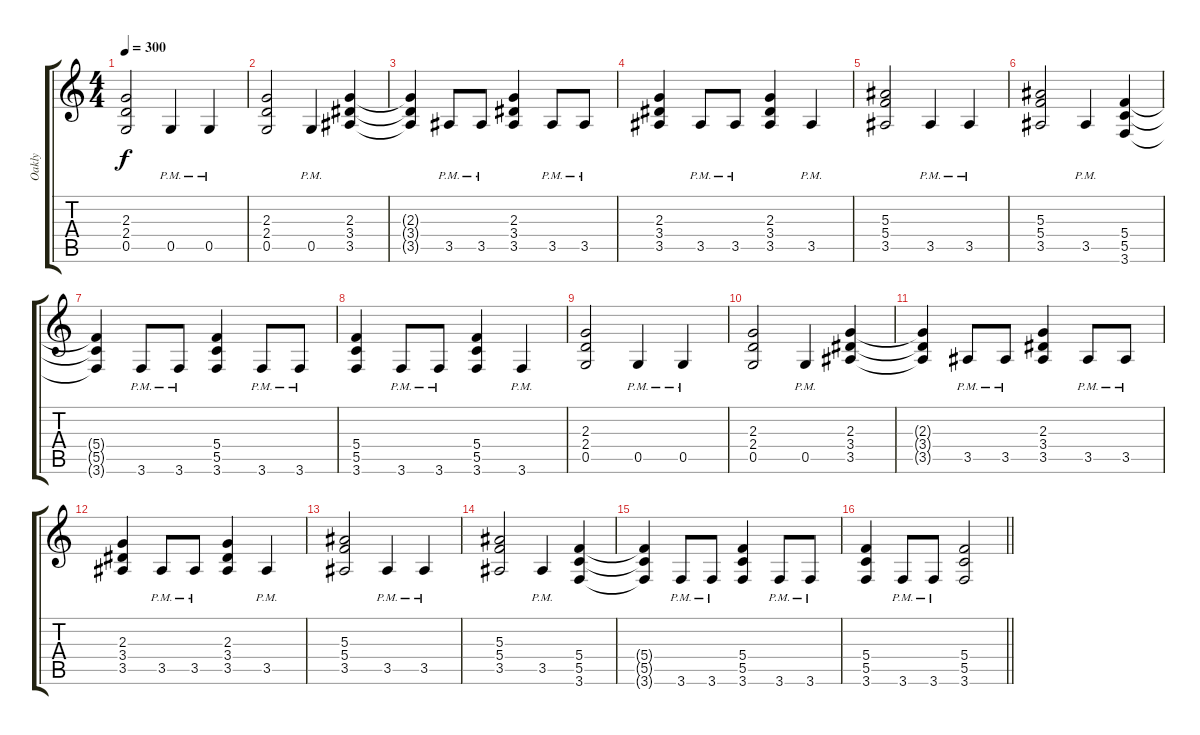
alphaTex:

\track ("Oakly" "Oakly") {instrument distortionguitar}
\staff {score tabs}
\tuning (D4 A3 F3 C3 G2 D2) {hide}
\ts (4 4)
\tempo 300
\clef g2
\ks c
(2.3 2.4 0.5).2{dy f} 0.5{pm}.4 0.5{pm}.4 |
(2.3 2.4 0.5).2 0.5{pm}.4 (2.3 3.4 3.5).4 |
(2.3{t} 3.4{t} 3.5{t}).4 3.5{pm}.8 3.5{pm}.8 (2.3 3.4 3.5).4 3.5{pm}.8 3.5{pm}.8 |
(2.3 3.4 3.5).4 3.5{pm}.8 3.5{pm}.8 (2.3 3.4 3.5).4 3.5{pm}.4 |
(5.3 5.4 3.5).2 3.5{pm}.4 3.5{pm}.4 |
(5.3 5.4 3.5).2 3.5{pm}.4 (5.4 5.5 3.6).4 |
(5.4{t} 5.5{t} 3.6{t}).4 3.6{pm}.8 3.6{pm}.8 (5.4 5.5 3.6).4 3.6{pm}.8 3.6{pm}.8 |
(5.4 5.5 3.6).4 3.6{pm}.8 3.6{pm}.8 (5.4 5.5 3.6).4 3.6{pm}.4 |
(2.3 2.4 0.5).2 0.5{pm}.4 0.5{pm}.4 |
(2.3 2.4 0.5).2 0.5{pm}.4 (2.3 3.4 3.5).4 |
(2.3{t} 3.4{t} 3.5{t}).4 3.5{pm}.8 3.5{pm}.8 (2.3 3.4 3.5).4 3.5{pm}.8 3.5{pm}.8 |
(2.3 3.4 3.5).4 3.5{pm}.8 3.5{pm}.8 (2.3 3.4 3.5).4 3.5{pm}.4 |
(5.3 5.4 3.5).2 3.5{pm}.4 3.5{pm}.4 |
(5.3 5.4 3.5).2 3.5{pm}.4 (5.4 5.5 3.6).4 |
(5.4{t} 5.5{t} 3.6{t}).4 3.6{pm}.8 3.6{pm}.8 (5.4 5.5 3.6).4 3.6{pm}.8 3.6{pm}.8 |
\barLineRight lightlight
(5.4 5.5 3.6).4 3.6{pm}.8 3.6{pm}.8 (5.4 5.5 3.6).2
